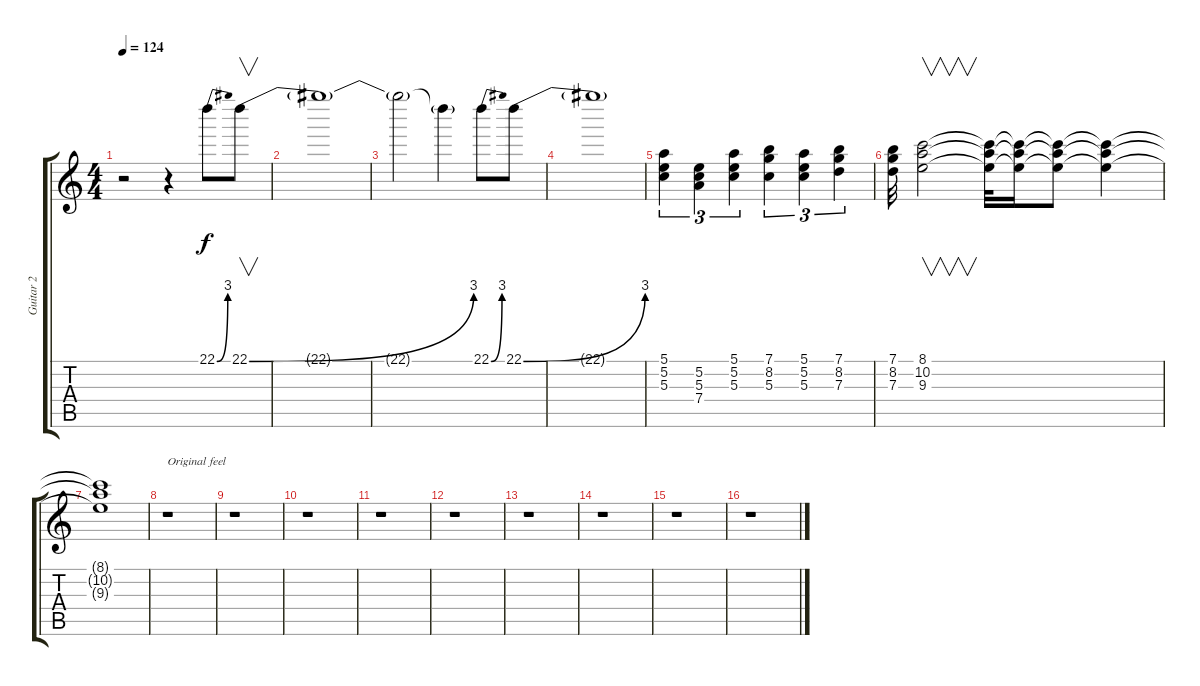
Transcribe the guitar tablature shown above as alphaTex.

\track ("Guitar 2" "Guitar 2") {instrument distortionguitar}
\staff {score tabs}
\tuning (E4 B3 G3 D3 A2 E2) {hide}
\ts (4 4)
\tempo 124
\clef g2
\ks c
r.2{dy f} r.4 22.1{be (bend 0 0 60 12)}.8 22.1{be (bend 0 0 60 12)}.8{v} |
22.1{t}.1 |
22.1{t}.2 22.1{t}.4 22.1{be (bend 0 0 60 12)}.8 22.1{be (bend 0 0 60 12)}.8 |
22.1{t}.1 |
(5.1 5.2 5.3).4{tu (3 2)} (5.2 5.3 7.4).4{tu (3 2)} (5.1 5.2 5.3).4{tu (3 2)} (7.1 8.2 5.3).4{tu (3 2)} (5.1 5.2 5.3).4{tu (3 2)} (7.1 8.2 7.3).4{tu (3 2)} |
(7.1 8.2 7.3).32 (8.1 10.2 9.3).2{v} (8.1{t} 10.2{t} 9.3{t}).32 (8.1{t} 10.2{t} 9.3{t}).16 (8.1{t} 10.2{t} 9.3{t}).8 (8.1{t} 10.2{t} 9.3{t}).4 |
(8.1{t} 10.2{t} 9.3{t}).1 |
r.1{txt "Original feel"} |
r.1 |
r.1 |
r.1 |
r.1 |
r.1 |
r.1 |
r.1 |
r.1
